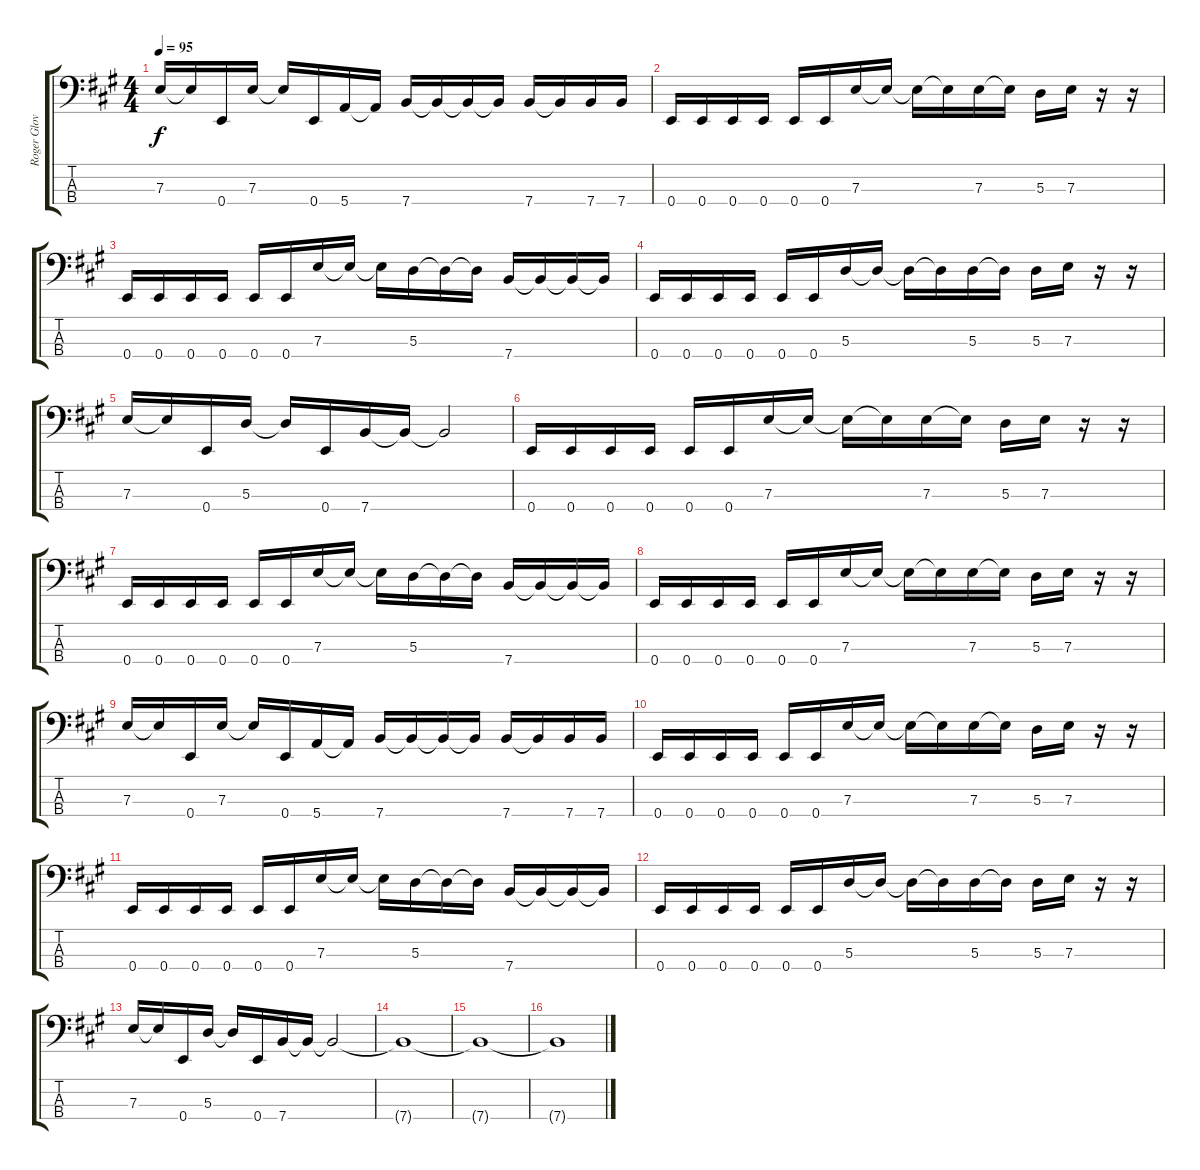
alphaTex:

\track ("Roger Glover" "Roger Glov") {instrument electricbassfinger}
\staff {score tabs}
\tuning (G2 D2 A1 E1) {hide}
\ts (4 4)
\tempo 95
\clef f4
\ks f#minor
7.3.16{dy f} 7.3{t}.16 0.4.16 7.3.16 7.3{t}.16 0.4.16 5.4.16 5.4{t}.16 7.4.16 7.4{t}.16 7.4{t}.16 7.4{t}.16 7.4.16 7.4{t}.16 7.4.16 7.4.16 |
0.4.16 0.4.16 0.4.16 0.4.16 0.4.16 0.4.16 7.3.16 7.3{t}.16 7.3{t}.16 7.3{t}.16 7.3.16 7.3{t}.16 5.3.16 7.3.16 r.16 r.16 |
0.4.16 0.4.16 0.4.16 0.4.16 0.4.16 0.4.16 7.3.16 7.3{t}.16 7.3{t}.16 5.3.16 5.3{t}.16 5.3{t}.16 7.4.16 7.4{t}.16 7.4{t}.16 7.4{t}.16 |
0.4.16 0.4.16 0.4.16 0.4.16 0.4.16 0.4.16 5.3.16 5.3{t}.16 5.3{t}.16 5.3{t}.16 5.3.16 5.3{t}.16 5.3.16 7.3.16 r.16 r.16 |
7.3.16 7.3{t}.16 0.4.16 5.3.16 5.3{t}.16 0.4.16 7.4.16 7.4{t}.16 7.4{t}.2 |
0.4.16 0.4.16 0.4.16 0.4.16 0.4.16 0.4.16 7.3.16 7.3{t}.16 7.3{t}.16 7.3{t}.16 7.3.16 7.3{t}.16 5.3.16 7.3.16 r.16 r.16 |
0.4.16 0.4.16 0.4.16 0.4.16 0.4.16 0.4.16 7.3.16 7.3{t}.16 7.3{t}.16 5.3.16 5.3{t}.16 5.3{t}.16 7.4.16 7.4{t}.16 7.4{t}.16 7.4{t}.16 |
0.4.16 0.4.16 0.4.16 0.4.16 0.4.16 0.4.16 7.3.16 7.3{t}.16 7.3{t}.16 7.3{t}.16 7.3.16 7.3{t}.16 5.3.16 7.3.16 r.16 r.16 |
7.3.16 7.3{t}.16 0.4.16 7.3.16 7.3{t}.16 0.4.16 5.4.16 5.4{t}.16 7.4.16 7.4{t}.16 7.4{t}.16 7.4{t}.16 7.4.16 7.4{t}.16 7.4.16 7.4.16 |
0.4.16 0.4.16 0.4.16 0.4.16 0.4.16 0.4.16 7.3.16 7.3{t}.16 7.3{t}.16 7.3{t}.16 7.3.16 7.3{t}.16 5.3.16 7.3.16 r.16 r.16 |
0.4.16 0.4.16 0.4.16 0.4.16 0.4.16 0.4.16 7.3.16 7.3{t}.16 7.3{t}.16 5.3.16 5.3{t}.16 5.3{t}.16 7.4.16 7.4{t}.16 7.4{t}.16 7.4{t}.16 |
0.4.16 0.4.16 0.4.16 0.4.16 0.4.16 0.4.16 5.3.16 5.3{t}.16 5.3{t}.16 5.3{t}.16 5.3.16 5.3{t}.16 5.3.16 7.3.16 r.16 r.16 |
7.3.16 7.3{t}.16 0.4.16 5.3.16 5.3{t}.16 0.4.16 7.4.16 7.4{t}.16 7.4{t}.2 |
7.4{t}.1 |
7.4{t}.1 |
7.4{t}.1
